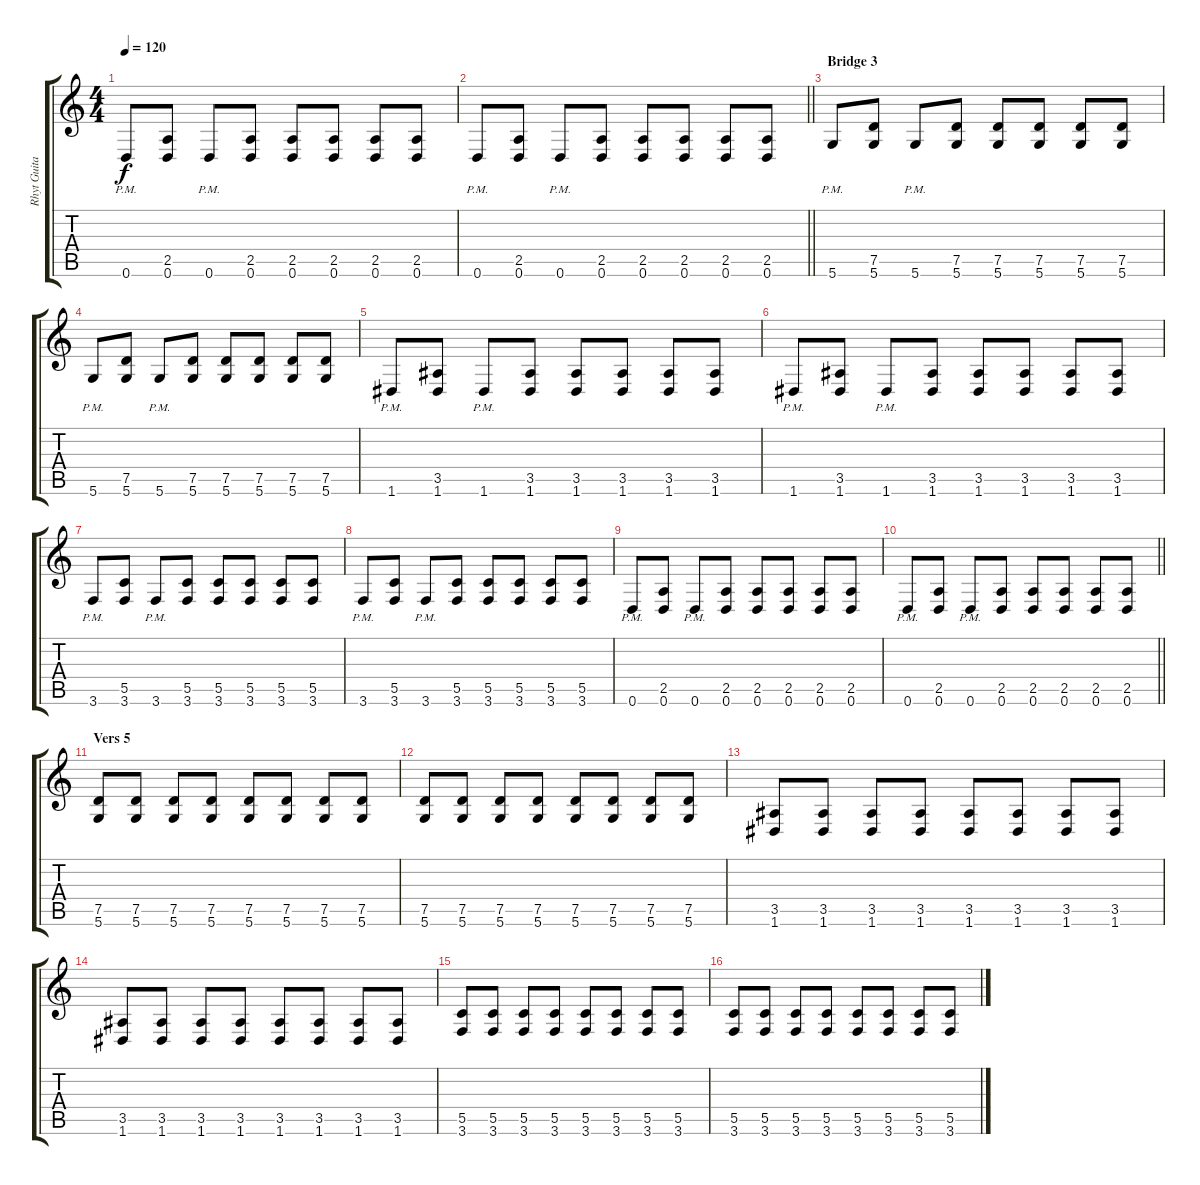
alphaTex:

\track ("Rhyt Guitar" "Rhyt Guita") {instrument distortionguitar}
\staff {score tabs}
\tuning (D4 A3 F3 C3 G2 D2) {hide}
\ts (4 4)
\tempo 120
\clef g2
\ks c
0.6{pm}.8{dy f} (2.5 0.6).8 0.6{pm}.8 (2.5 0.6).8 (2.5 0.6).8 (2.5 0.6).8 (2.5 0.6).8 (2.5 0.6).8 |
\barLineRight lightlight
0.6{pm}.8 (2.5 0.6).8 0.6{pm}.8 (2.5 0.6).8 (2.5 0.6).8 (2.5 0.6).8 (2.5 0.6).8 (2.5 0.6).8 |
\section ("" "Bridge 3")
5.6{pm}.8 (7.5 5.6).8 5.6{pm}.8 (7.5 5.6).8 (7.5 5.6).8 (7.5 5.6).8 (7.5 5.6).8 (7.5 5.6).8 |
5.6{pm}.8 (7.5 5.6).8 5.6{pm}.8 (7.5 5.6).8 (7.5 5.6).8 (7.5 5.6).8 (7.5 5.6).8 (7.5 5.6).8 |
1.6{pm}.8 (3.5 1.6).8 1.6{pm}.8 (3.5 1.6).8 (3.5 1.6).8 (3.5 1.6).8 (3.5 1.6).8 (3.5 1.6).8 |
1.6{pm}.8 (3.5 1.6).8 1.6{pm}.8 (3.5 1.6).8 (3.5 1.6).8 (3.5 1.6).8 (3.5 1.6).8 (3.5 1.6).8 |
3.6{pm}.8 (5.5 3.6).8 3.6{pm}.8 (5.5 3.6).8 (5.5 3.6).8 (5.5 3.6).8 (5.5 3.6).8 (5.5 3.6).8 |
3.6{pm}.8 (5.5 3.6).8 3.6{pm}.8 (5.5 3.6).8 (5.5 3.6).8 (5.5 3.6).8 (5.5 3.6).8 (5.5 3.6).8 |
0.6{pm}.8 (2.5 0.6).8 0.6{pm}.8 (2.5 0.6).8 (2.5 0.6).8 (2.5 0.6).8 (2.5 0.6).8 (2.5 0.6).8 |
\barLineRight lightlight
0.6{pm}.8 (2.5 0.6).8 0.6{pm}.8 (2.5 0.6).8 (2.5 0.6).8 (2.5 0.6).8 (2.5 0.6).8 (2.5 0.6).8 |
\section ("" "Vers 5")
(7.5 5.6).8 (7.5 5.6).8 (7.5 5.6).8 (7.5 5.6).8 (7.5 5.6).8 (7.5 5.6).8 (7.5 5.6).8 (7.5 5.6).8 |
(7.5 5.6).8 (7.5 5.6).8 (7.5 5.6).8 (7.5 5.6).8 (7.5 5.6).8 (7.5 5.6).8 (7.5 5.6).8 (7.5 5.6).8 |
(3.5 1.6).8 (3.5 1.6).8 (3.5 1.6).8 (3.5 1.6).8 (3.5 1.6).8 (3.5 1.6).8 (3.5 1.6).8 (3.5 1.6).8 |
(3.5 1.6).8 (3.5 1.6).8 (3.5 1.6).8 (3.5 1.6).8 (3.5 1.6).8 (3.5 1.6).8 (3.5 1.6).8 (3.5 1.6).8 |
(5.5 3.6).8 (5.5 3.6).8 (5.5 3.6).8 (5.5 3.6).8 (5.5 3.6).8 (5.5 3.6).8 (5.5 3.6).8 (5.5 3.6).8 |
(5.5 3.6).8 (5.5 3.6).8 (5.5 3.6).8 (5.5 3.6).8 (5.5 3.6).8 (5.5 3.6).8 (5.5 3.6).8 (5.5 3.6).8
